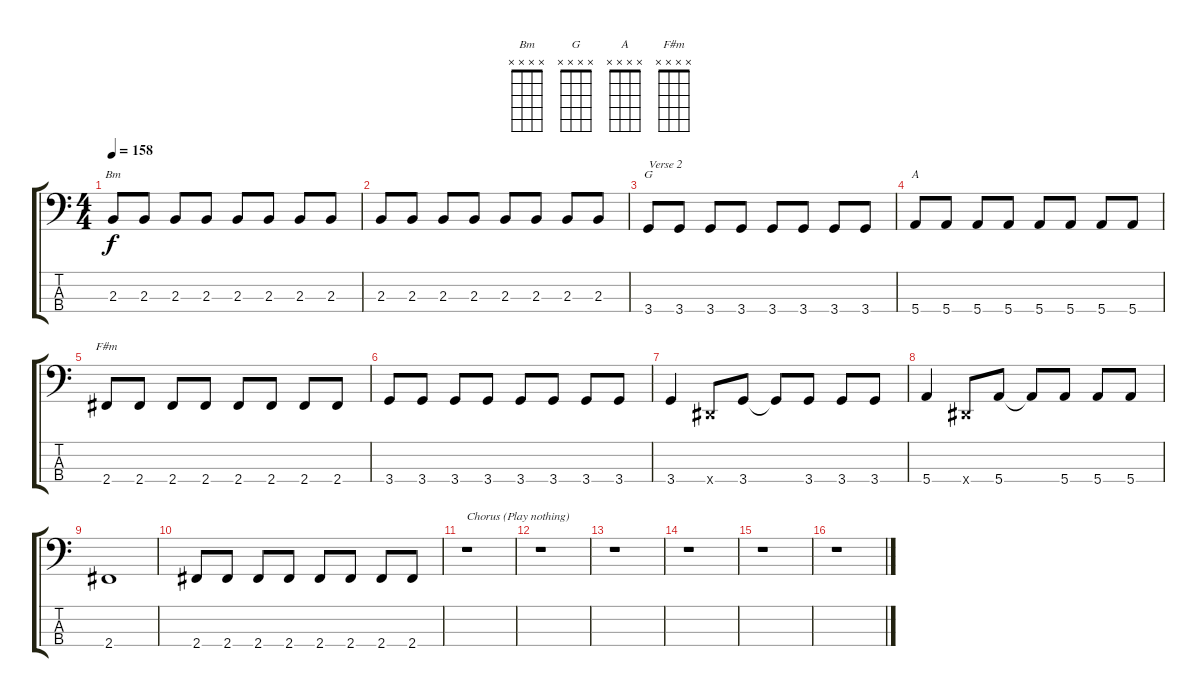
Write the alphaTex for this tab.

\track "" {instrument electricbassfinger}
\staff {score tabs}
\tuning (G2 D2 A1 E1) {hide}
\chord ("Bm" x x x x) {firstfret 0}
\chord ("G" x x x x) {firstfret 0}
\chord ("A" x x x x) {firstfret 0}
\chord ("F#m" x x x x) {firstfret 0}
\ts (4 4)
\tempo 158
\clef f4
\ks c
2.3.8{ch "Bm" dy f} 2.3.8 2.3.8 2.3.8 2.3.8 2.3.8 2.3.8 2.3.8 |
2.3.8 2.3.8 2.3.8 2.3.8 2.3.8 2.3.8 2.3.8 2.3.8 |
3.4.8{ch "G" txt "Verse 2"} 3.4.8 3.4.8 3.4.8 3.4.8 3.4.8 3.4.8 3.4.8 |
5.4.8{ch "A"} 5.4.8 5.4.8 5.4.8 5.4.8 5.4.8 5.4.8 5.4.8 |
2.4.8{ch "F#m"} 2.4.8 2.4.8 2.4.8 2.4.8 2.4.8 2.4.8 2.4.8 |
3.4.8 3.4.8 3.4.8 3.4.8 3.4.8 3.4.8 3.4.8 3.4.8 |
3.4.4 -1.4{x}.8 3.4.8 3.4{t}.8 3.4.8 3.4.8 3.4.8 |
5.4.4 -1.4{x}.8 5.4.8 5.4{t}.8 5.4.8 5.4.8 5.4.8 |
2.4.1 |
2.4.8 2.4.8 2.4.8 2.4.8 2.4.8 2.4.8 2.4.8 2.4.8 |
r.1{txt "Chorus (Play nothing)"} |
r.1 |
r.1 |
r.1 |
r.1 |
r.1
